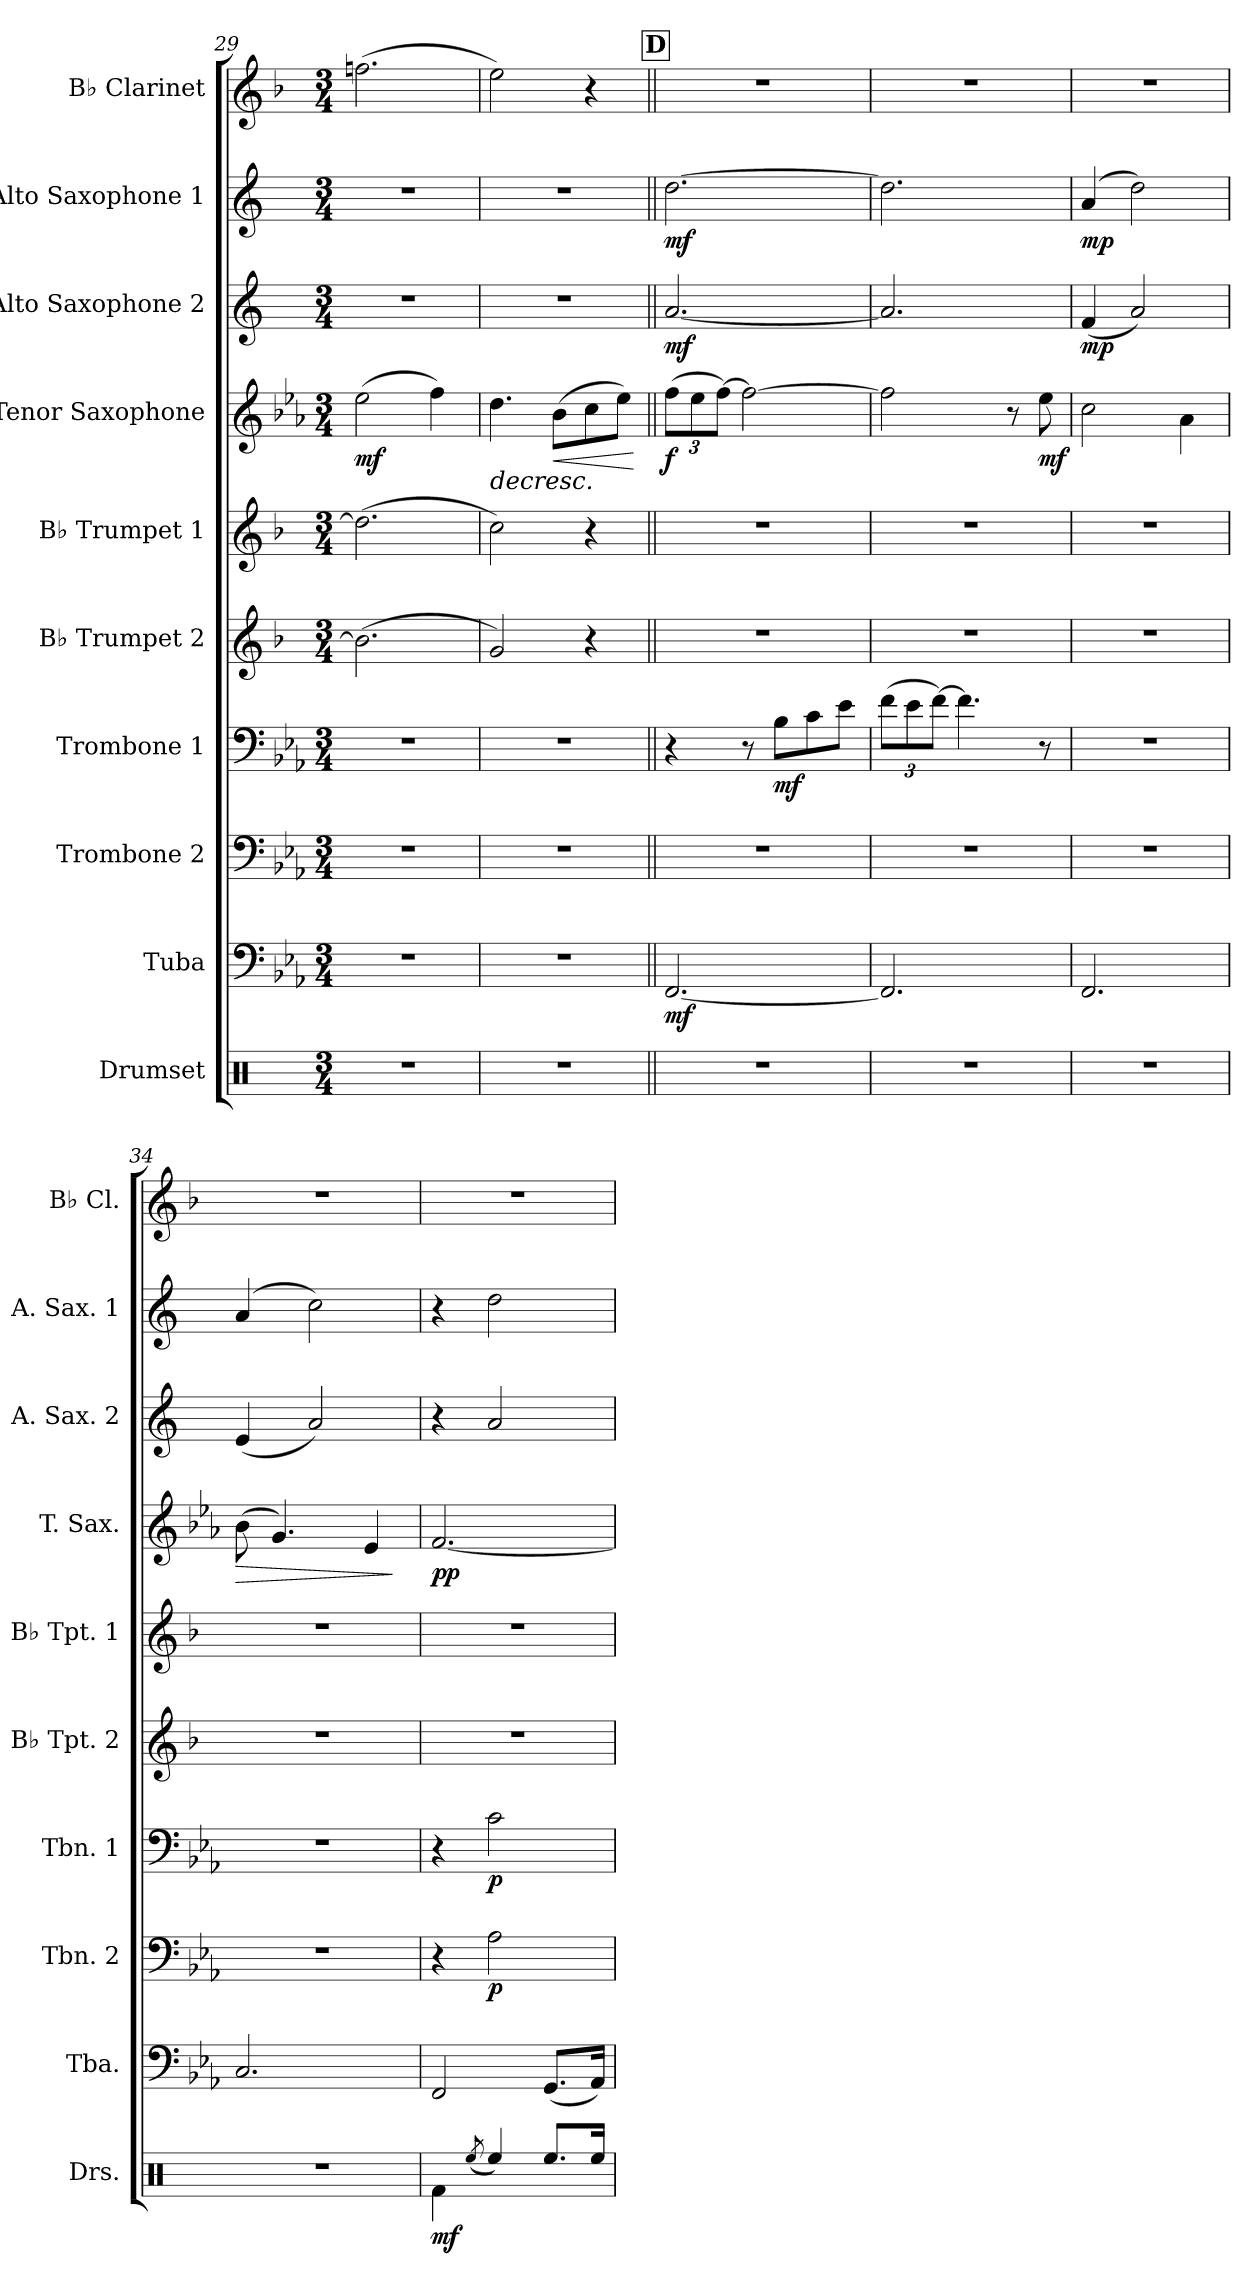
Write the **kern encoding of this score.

**kern	**dynam	**kern	**dynam	**kern	**dynam	**kern	**dynam	**kern	**kern	**kern	**dynam	**kern	**dynam	**kern	**dynam	**kern
*part10	*part10	*part9	*part9	*part8	*part8	*part7	*part7	*part6	*part5	*part4	*part4	*part3	*part3	*part2	*part2	*part1
*staff10	*staff10	*staff9	*staff9	*staff8	*staff8	*staff7	*staff7	*staff6	*staff5	*staff4	*staff4	*staff3	*staff3	*staff2	*staff2	*staff1
*I"Drumset	*	*I"Tuba	*	*I"Trombone 2	*	*I"Trombone 1	*	*I"B♭ Trumpet 2	*I"B♭ Trumpet 1	*I"Tenor Saxophone	*	*I"Alto Saxophone 2	*	*I"Alto Saxophone 1	*	*I"B♭ Clarinet
*I'Drs.	*	*I'Tba.	*	*I'Tbn. 2	*	*I'Tbn. 1	*	*I'B♭ Tpt. 2	*I'B♭ Tpt. 1	*I'T. Sax.	*	*I'A. Sax. 2	*	*I'A. Sax. 1	*	*I'B♭ Cl.
!!LO:PB:g=z
*clefX	*	*clefF4	*	*clefF4	*	*clefF4	*	*clefG2	*clefG2	*clefG2	*	*clefG2	*	*clefG2	*	*clefG2
*	*	*	*	*	*	*	*	*ITrd1c2	*ITrd1c2	*ITrd8c14	*	*ITrd5c9	*	*ITrd5c9	*	*ITrd1c2
*k[]	*	*k[b-e-a-]	*	*k[b-e-a-]	*	*k[b-e-a-]	*	*k[b-e-a-]	*k[b-e-a-]	*k[b-e-a-]	*	*k[b-e-a-]	*	*k[b-e-a-]	*	*k[b-e-a-]
*M3/4	*	*M3/4	*	*M3/4	*	*M3/4	*	*M3/4	*M3/4	*M3/4	*	*M3/4	*	*M3/4	*	*M3/4
=29	=29	=29	=29	=29	=29	=29	=29	=29	=29	=29	=29	=29	=29	=29	=29	=29
!	!	!	!	!	!	!	!	!	!	!	!LO:DY:b	!	!	!	!	!
2.r	.	2.r	.	2.r	.	2.r	.	(2.a-\]	(2.cc\]	(2e-\	mf	2.r	.	2.r	.	(2.ee-X\
.	.	.	.	.	.	.	.	.	.	4f\)	.	.	.	.	.	.
=30	=30	=30	=30	=30	=30	=30	=30	=30	=30	=30	=30	=30	=30	=30	=30	=30
!	!	!	!	!	!	!	!	!	!	!	!LO:HP:b	!	!	!	!	!
2.r	.	2.r	.	2.r	.	2.r	.	2f/)	2b-\)	4.d\	>	2.r	.	2.r	.	2dd\)
!	!	!	!	!	!	!	!	!	!	!	!LO:HP:b	!	!	!	!	!
.	.	.	.	.	.	.	.	.	.	(8B-\L	<	.	.	.	.	.
.	.	.	.	.	.	.	.	4r	4r	8c\	.	.	.	.	.	4r
.	.	.	.	.	.	.	.	.	.	8e-\J)	.	.	.	.	.	.
.	.	.	.	.	.	.	.	.	.	.	] [	.	.	.	.	.
!!LO:REH:place=s1:a:B:fs=14:t=D
=31||	=31||	=31||	=31||	=31||	=31||	=31||	=31||	=31||	=31||	=31||	=31||	=31||	=31||	=31||	=31||	=31||
*	*	*	*	*	*	*	*	*	*	*Xbrackettup	*	*	*	*	*	*
!	!	!	!LO:DY:b	!	!	!	!	!	!	!	!LO:DY:b	!	!LO:DY:b	!	!LO:DY:b	!
2.r	.	[2.FF/	mf	2.r	.	4r	.	2.r	2.r	(12f\L	f	[2.c/	mf	[2.f\	mf	2.r
.	.	.	.	.	.	.	.	.	.	12e-\	.	.	.	.	.	.
.	.	.	.	.	.	.	.	.	.	[12f\J)	.	.	.	.	.	.
.	.	.	.	.	.	8r	.	.	.	2f\_	.	.	.	.	.	.
!	!	!	!	!	!	!	!LO:DY:b	!	!	!	!	!	!	!	!	!
.	.	.	.	.	.	8B-\L	mf	.	.	.	.	.	.	.	.	.
.	.	.	.	.	.	8c\	.	.	.	.	.	.	.	.	.	.
.	.	.	.	.	.	8e-\J	.	.	.	.	.	.	.	.	.	.
=32	=32	=32	=32	=32	=32	=32	=32	=32	=32	=32	=32	=32	=32	=32	=32	=32
*	*	*	*	*	*	*Xbrackettup	*	*	*	*	*	*	*	*	*	*
2.r	.	2.FF/]	.	2.r	.	(12f\L	.	2.r	2.r	2f\]	.	2.c/]	.	2.f\]	.	2.r
.	.	.	.	.	.	12e-\	.	.	.	.	.	.	.	.	.	.
.	.	.	.	.	.	[12f\J)	.	.	.	.	.	.	.	.	.	.
.	.	.	.	.	.	4.f\]	.	.	.	.	.	.	.	.	.	.
.	.	.	.	.	.	.	.	.	.	8r	.	.	.	.	.	.
!	!	!	!	!	!	!	!	!	!	!	!LO:DY:b	!	!	!	!	!
.	.	.	.	.	.	8r	.	.	.	8e-\	mf	.	.	.	.	.
=33	=33	=33	=33	=33	=33	=33	=33	=33	=33	=33	=33	=33	=33	=33	=33	=33
!	!	!	!	!	!	!	!	!	!	!	!	!	!LO:DY:b	!	!LO:DY:b	!
2.r	.	2.FF/	.	2.r	.	2.r	.	2.r	2.r	2c\	.	(4A-/	mp	(4c/	mp	2.r
.	.	.	.	.	.	.	.	.	.	.	.	2c/)	.	2f\)	.	.
.	.	.	.	.	.	.	.	.	.	4A-\	.	.	.	.	.	.
=34	=34	=34	=34	=34	=34	=34	=34	=34	=34	=34	=34	=34	=34	=34	=34	=34
!	!	!	!	!	!	!	!	!	!	!	!LO:HP:b	!	!	!	!	!
2.r	.	2.C/	.	2.r	.	2.r	.	2.r	2.r	(8B-\	>	(4G/	.	(4c/	.	2.r
.	.	.	.	.	.	.	.	.	.	4.G/)	.	.	.	.	.	.
.	.	.	.	.	.	.	.	.	.	.	.	2c/)	.	2e-\)	.	.
.	.	.	.	.	.	.	.	.	.	4E-/	.	.	.	.	.	.
.	.	.	.	.	.	.	.	.	.	.	]	.	.	.	.	.
=35	=35	=35	=35	=35	=35	=35	=35	=35	=35	=35	=35	=35	=35	=35	=35	=35
!	!LO:DY:b	!	!	!	!	!	!	!	!	!	!LO:DY:b	!	!	!	!	!
4Rf\	mf	2FF/	.	4r	.	4r	.	2.r	2.r	[2.F/	pp	4r	.	4r	.	2.r
(8qRee/	.	.	.	.	.	.	.	.	.	.	.	.	.	.	.	.
!	!	!	!	!	!LO:DY:b	!	!LO:DY:b	!	!	!	!	!	!	!	!	!
4Ree/)	.	.	.	2A-\	p	2c\	p	.	.	.	.	2c/	.	2f\	.	.
8.Ree/L	.	(8.GG/L	.	.	.	.	.	.	.	.	.	.	.	.	.	.
16Ree/Jk	.	16AA-/Jk)	.	.	.	.	.	.	.	.	.	.	.	.	.	.
=	=	=	=	=	=	=	=	=	=	=	=	=	=	=	=	=
*-	*-	*-	*-	*-	*-	*-	*-	*-	*-	*-	*-	*-	*-	*-	*-	*-
